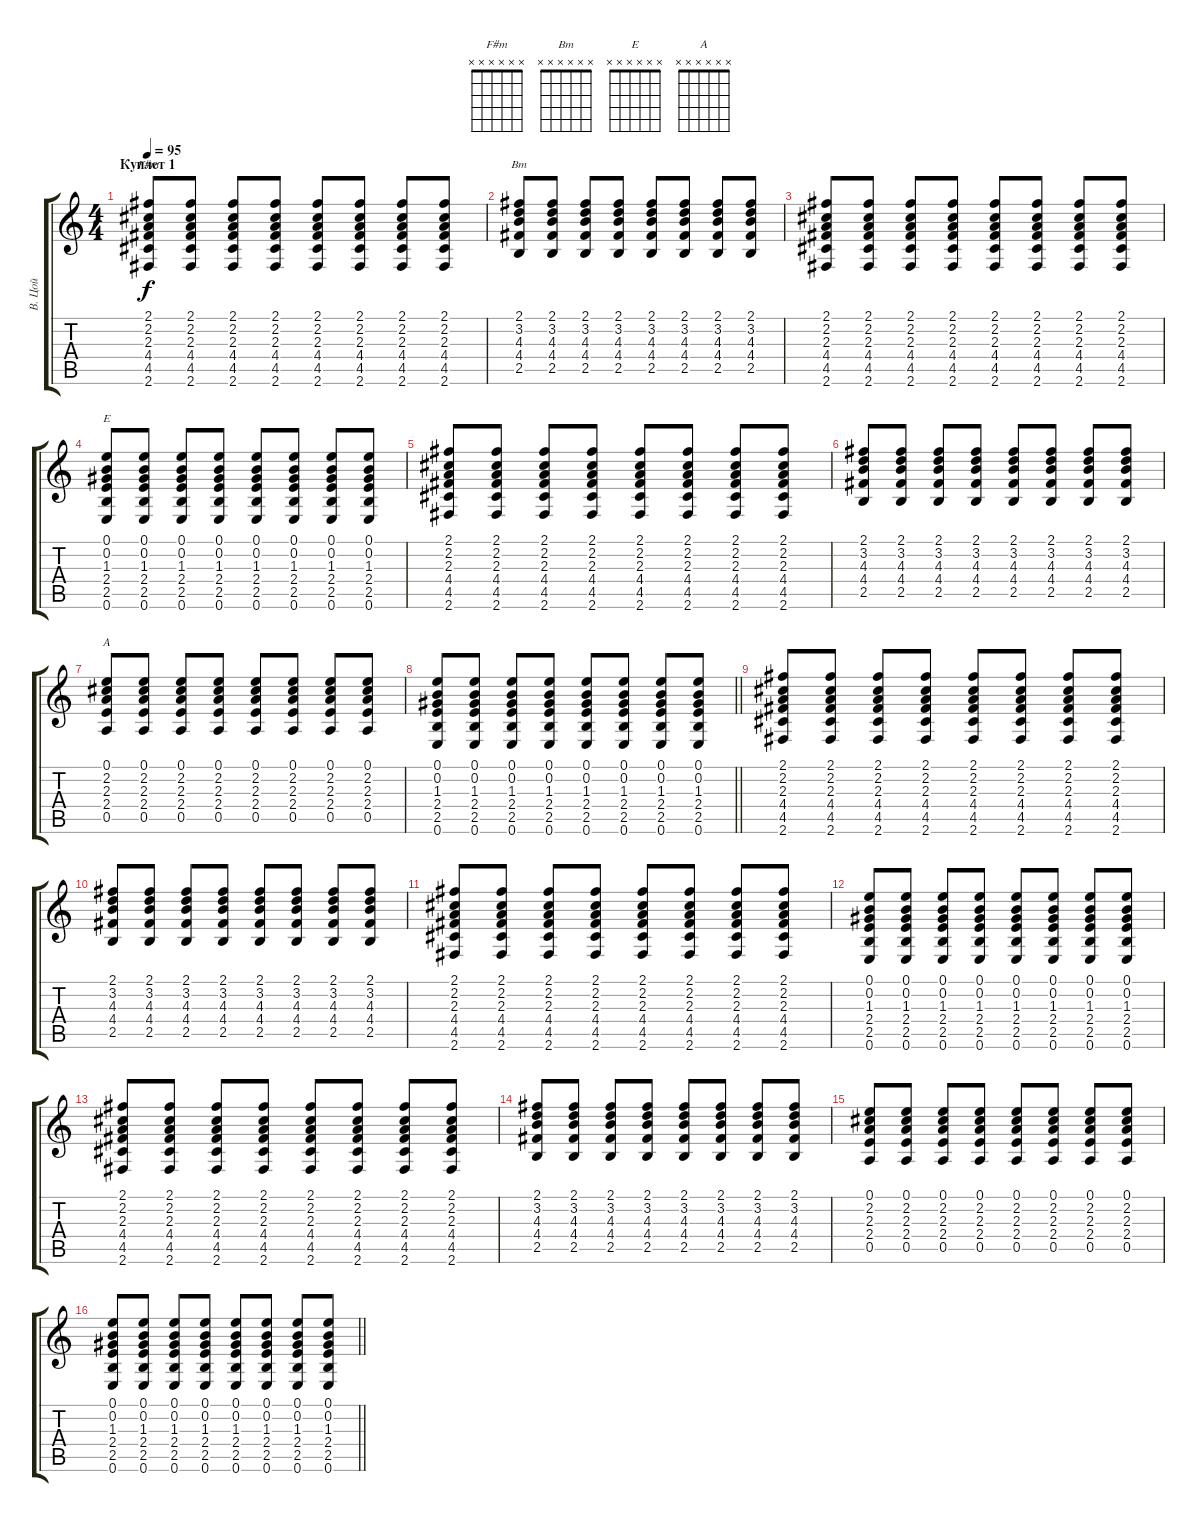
\track ("В. Цой" "В. Цой") {instrument acousticguitarsteel}
\staff {score tabs}
\tuning (E4 B3 G3 D3 A2 E2) {hide}
\chord ("F#m" x x x x x x)
\chord ("Bm" x x x x x x)
\chord ("E" x x x x x x)
\chord ("A" x x x x x x)
\ts (4 4)
\section ("" "Куплет 1")
\tempo 95
\clef g2
\ks c
(2.1 2.2 2.3 4.4 4.5 2.6).8{ch "F#m" dy f} (2.1 2.2 2.3 4.4 4.5 2.6).8 (2.1 2.2 2.3 4.4 4.5 2.6).8 (2.1 2.2 2.3 4.4 4.5 2.6).8 (2.1 2.2 2.3 4.4 4.5 2.6).8 (2.1 2.2 2.3 4.4 4.5 2.6).8 (2.1 2.2 2.3 4.4 4.5 2.6).8 (2.1 2.2 2.3 4.4 4.5 2.6).8 |
(2.1 3.2 4.3 4.4 2.5).8{ch "Bm"} (2.1 3.2 4.3 4.4 2.5).8 (2.1 3.2 4.3 4.4 2.5).8 (2.1 3.2 4.3 4.4 2.5).8 (2.1 3.2 4.3 4.4 2.5).8 (2.1 3.2 4.3 4.4 2.5).8 (2.1 3.2 4.3 4.4 2.5).8 (2.1 3.2 4.3 4.4 2.5).8 |
(2.1 2.2 2.3 4.4 4.5 2.6).8 (2.1 2.2 2.3 4.4 4.5 2.6).8 (2.1 2.2 2.3 4.4 4.5 2.6).8 (2.1 2.2 2.3 4.4 4.5 2.6).8 (2.1 2.2 2.3 4.4 4.5 2.6).8 (2.1 2.2 2.3 4.4 4.5 2.6).8 (2.1 2.2 2.3 4.4 4.5 2.6).8 (2.1 2.2 2.3 4.4 4.5 2.6).8 |
(0.1 0.2 1.3 2.4 2.5 0.6).8{ch "E"} (0.1 0.2 1.3 2.4 2.5 0.6).8 (0.1 0.2 1.3 2.4 2.5 0.6).8 (0.1 0.2 1.3 2.4 2.5 0.6).8 (0.1 0.2 1.3 2.4 2.5 0.6).8 (0.1 0.2 1.3 2.4 2.5 0.6).8 (0.1 0.2 1.3 2.4 2.5 0.6).8 (0.1 0.2 1.3 2.4 2.5 0.6).8 |
(2.1 2.2 2.3 4.4 4.5 2.6).8 (2.1 2.2 2.3 4.4 4.5 2.6).8 (2.1 2.2 2.3 4.4 4.5 2.6).8 (2.1 2.2 2.3 4.4 4.5 2.6).8 (2.1 2.2 2.3 4.4 4.5 2.6).8 (2.1 2.2 2.3 4.4 4.5 2.6).8 (2.1 2.2 2.3 4.4 4.5 2.6).8 (2.1 2.2 2.3 4.4 4.5 2.6).8 |
(2.1 3.2 4.3 4.4 2.5).8 (2.1 3.2 4.3 4.4 2.5).8 (2.1 3.2 4.3 4.4 2.5).8 (2.1 3.2 4.3 4.4 2.5).8 (2.1 3.2 4.3 4.4 2.5).8 (2.1 3.2 4.3 4.4 2.5).8 (2.1 3.2 4.3 4.4 2.5).8 (2.1 3.2 4.3 4.4 2.5).8 |
(0.1 2.2 2.3 2.4 0.5).8{ch "A"} (0.1 2.2 2.3 2.4 0.5).8 (0.1 2.2 2.3 2.4 0.5).8 (0.1 2.2 2.3 2.4 0.5).8 (0.1 2.2 2.3 2.4 0.5).8 (0.1 2.2 2.3 2.4 0.5).8 (0.1 2.2 2.3 2.4 0.5).8 (0.1 2.2 2.3 2.4 0.5).8 |
\barLineRight lightlight
(0.1 0.2 1.3 2.4 2.5 0.6).8 (0.1 0.2 1.3 2.4 2.5 0.6).8 (0.1 0.2 1.3 2.4 2.5 0.6).8 (0.1 0.2 1.3 2.4 2.5 0.6).8 (0.1 0.2 1.3 2.4 2.5 0.6).8 (0.1 0.2 1.3 2.4 2.5 0.6).8 (0.1 0.2 1.3 2.4 2.5 0.6).8 (0.1 0.2 1.3 2.4 2.5 0.6).8 |
(2.1 2.2 2.3 4.4 4.5 2.6).8 (2.1 2.2 2.3 4.4 4.5 2.6).8 (2.1 2.2 2.3 4.4 4.5 2.6).8 (2.1 2.2 2.3 4.4 4.5 2.6).8 (2.1 2.2 2.3 4.4 4.5 2.6).8 (2.1 2.2 2.3 4.4 4.5 2.6).8 (2.1 2.2 2.3 4.4 4.5 2.6).8 (2.1 2.2 2.3 4.4 4.5 2.6).8 |
(2.1 3.2 4.3 4.4 2.5).8 (2.1 3.2 4.3 4.4 2.5).8 (2.1 3.2 4.3 4.4 2.5).8 (2.1 3.2 4.3 4.4 2.5).8 (2.1 3.2 4.3 4.4 2.5).8 (2.1 3.2 4.3 4.4 2.5).8 (2.1 3.2 4.3 4.4 2.5).8 (2.1 3.2 4.3 4.4 2.5).8 |
(2.1 2.2 2.3 4.4 4.5 2.6).8 (2.1 2.2 2.3 4.4 4.5 2.6).8 (2.1 2.2 2.3 4.4 4.5 2.6).8 (2.1 2.2 2.3 4.4 4.5 2.6).8 (2.1 2.2 2.3 4.4 4.5 2.6).8 (2.1 2.2 2.3 4.4 4.5 2.6).8 (2.1 2.2 2.3 4.4 4.5 2.6).8 (2.1 2.2 2.3 4.4 4.5 2.6).8 |
(0.1 0.2 1.3 2.4 2.5 0.6).8 (0.1 0.2 1.3 2.4 2.5 0.6).8 (0.1 0.2 1.3 2.4 2.5 0.6).8 (0.1 0.2 1.3 2.4 2.5 0.6).8 (0.1 0.2 1.3 2.4 2.5 0.6).8 (0.1 0.2 1.3 2.4 2.5 0.6).8 (0.1 0.2 1.3 2.4 2.5 0.6).8 (0.1 0.2 1.3 2.4 2.5 0.6).8 |
(2.1 2.2 2.3 4.4 4.5 2.6).8 (2.1 2.2 2.3 4.4 4.5 2.6).8 (2.1 2.2 2.3 4.4 4.5 2.6).8 (2.1 2.2 2.3 4.4 4.5 2.6).8 (2.1 2.2 2.3 4.4 4.5 2.6).8 (2.1 2.2 2.3 4.4 4.5 2.6).8 (2.1 2.2 2.3 4.4 4.5 2.6).8 (2.1 2.2 2.3 4.4 4.5 2.6).8 |
(2.1 3.2 4.3 4.4 2.5).8 (2.1 3.2 4.3 4.4 2.5).8 (2.1 3.2 4.3 4.4 2.5).8 (2.1 3.2 4.3 4.4 2.5).8 (2.1 3.2 4.3 4.4 2.5).8 (2.1 3.2 4.3 4.4 2.5).8 (2.1 3.2 4.3 4.4 2.5).8 (2.1 3.2 4.3 4.4 2.5).8 |
(0.1 2.2 2.3 2.4 0.5).8 (0.1 2.2 2.3 2.4 0.5).8 (0.1 2.2 2.3 2.4 0.5).8 (0.1 2.2 2.3 2.4 0.5).8 (0.1 2.2 2.3 2.4 0.5).8 (0.1 2.2 2.3 2.4 0.5).8 (0.1 2.2 2.3 2.4 0.5).8 (0.1 2.2 2.3 2.4 0.5).8 |
\barLineRight lightlight
(0.1 0.2 1.3 2.4 2.5 0.6).8 (0.1 0.2 1.3 2.4 2.5 0.6).8 (0.1 0.2 1.3 2.4 2.5 0.6).8 (0.1 0.2 1.3 2.4 2.5 0.6).8 (0.1 0.2 1.3 2.4 2.5 0.6).8 (0.1 0.2 1.3 2.4 2.5 0.6).8 (0.1 0.2 1.3 2.4 2.5 0.6).8 (0.1 0.2 1.3 2.4 2.5 0.6).8
